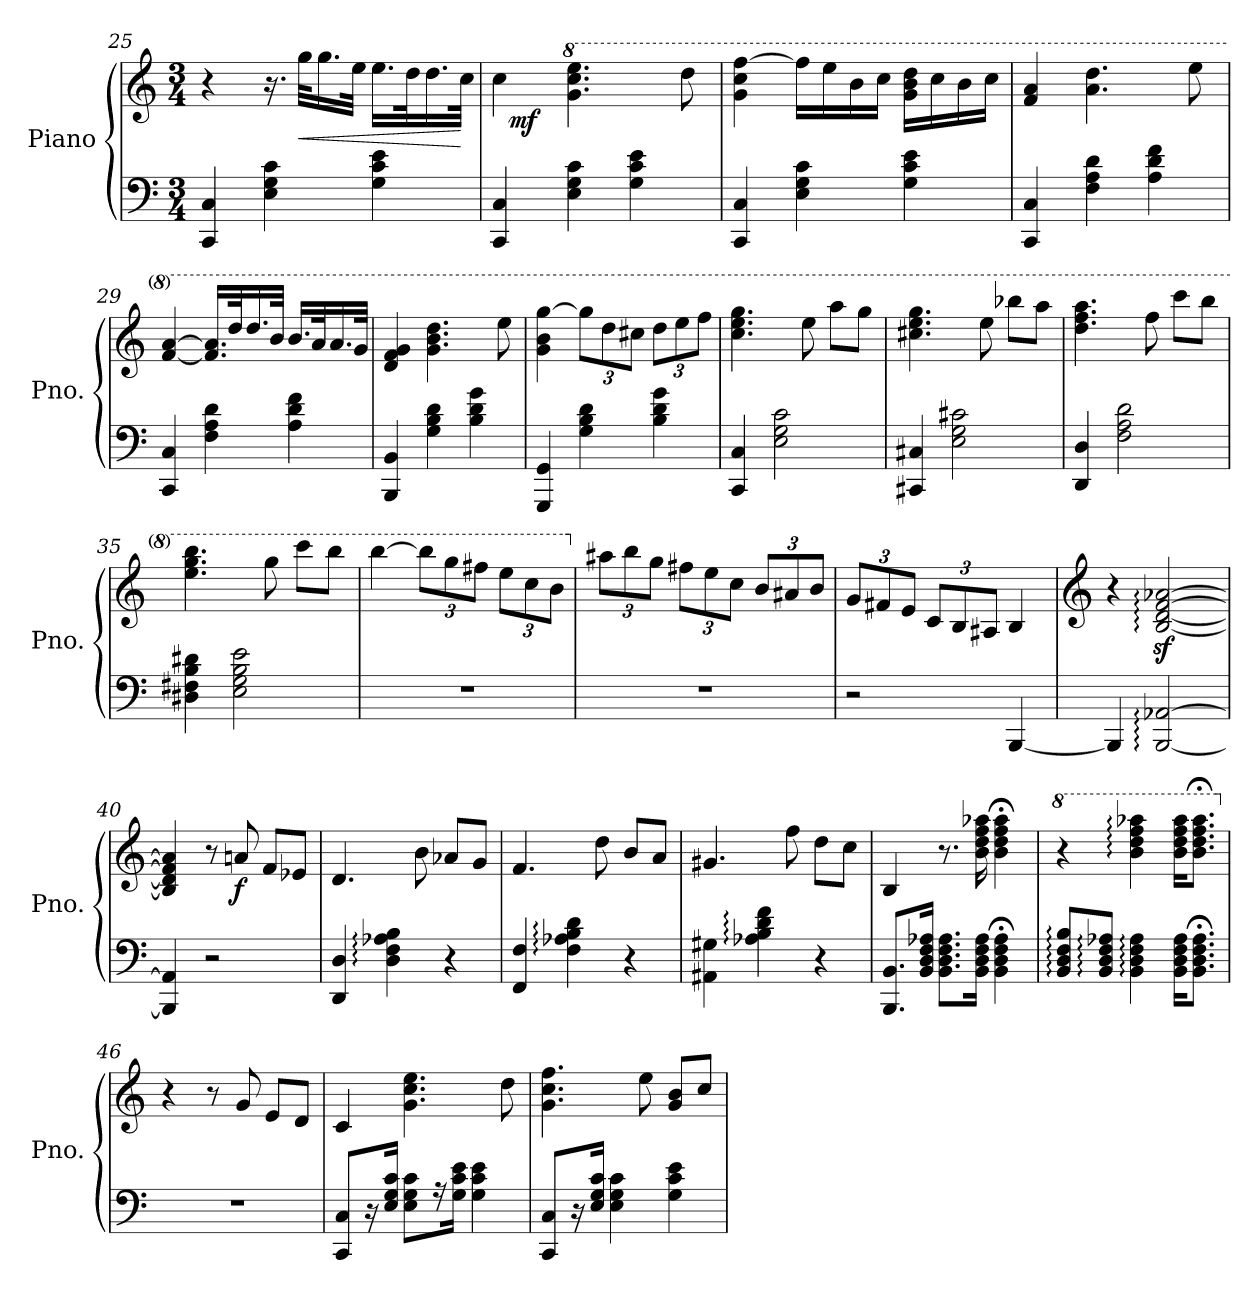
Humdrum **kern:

**kern	**kern	**dynam
*part1	*part1	*part1
*staff2	*staff1	*staff1/2
*I"Piano	*	*
*I'Pno.	*	*
!!LO:PB:g=z
*clefF4	*clefG2	*
*k[]	*k[]	*
*M3/4	*M3/4	*
=25	=25	=25
4CC/ 4C/	4r	.
4E\ 4G\ 4c\	16.r	.
!	!	!LO:HP:b
.	32gg\KLL	<
.	16.gg\	.
.	32ee\JJk	.
4G\ 4c\ 4e\	16.ee\LL	.
.	32dd\K	.
.	16.dd\	.
.	32cc\JJk	[
=26	=26	=26
*	*^	*
4CC/ 4C/	4cc\	32ryy	.
!	!	!	!LO:DY:b
.	.	2ryy	mf
*	*8va	*	*
4E\ 4G\ 4c\	4.gg\ 4.ccc\ 4.eee\	.	.
4G\ 4c\ 4e\	.	.	.
.	.	8..ryy	.
.	8ddd\	.	.
*	*v	*v	*
=27	=27	=27
4CC/ 4C/	4gg\ 4ccc\ [4fff\	.
4E\ 4G\ 4c\	16fff\LL]	.
.	16eee\	.
.	16bb\	.
.	16ccc\JJ	.
4G\ 4c\ 4e\	16gg\ 16bb\ 16ddd\LL	.
.	16ccc\	.
.	16bb\	.
.	16ccc\JJ	.
=28	=28	=28
4CC/ 4C/	4ff/ 4aa/	.
4F\ 4A\ 4d\	4.aa\ 4.ddd\	.
4A\ 4d\ 4f\	.	.
.	8eee\	.
!!LO:LB:g=z
=29	=29	=29
4CC/ 4C/	[4ff/ [4aa/	.
4F\ 4A\ 4d\	16.ff/] 16.aa/]LL	.
.	32ddd/K	.
.	16.ddd/	.
.	32bb/JJk	.
4A\ 4d\ 4f\	16.bb/LL	.
.	32aa/K	.
.	16.aa/	.
.	32gg/JJk	.
=30	=30	=30
4BBB/ 4BB/	4dd/ 4ff/ 4gg/	.
4G\ 4B\ 4d\	4.gg\ 4.bb\ 4.ddd\	.
4B\ 4d\ 4g\	.	.
.	8eee\	.
=31	=31	=31
4GGG/ 4GG/	4gg\ 4bb\ [4ggg\	.
*	*Xbrackettup	*
4G\ 4B\ 4d\	12ggg\L]	.
.	12ddd\	.
.	12ccc#X\J	.
4B\ 4d\ 4g\	12ddd\L	.
.	12eee\	.
.	12fff\J	.
=32	=32	=32
4CC/ 4C/	4.ccc\ 4.eee\ 4.ggg\	.
2E\ 2G\ 2c\	.	.
.	8eee\	.
.	8aaa\L	.
.	8ggg\J	.
!!LO:LB:g=z
=33	=33	=33
4CC#X/ 4C#X/	4.ccc#X\ 4.eee\ 4.ggg\	.
2E\ 2G\ 2c#X\	.	.
.	8eee\	.
.	8bbb-X\L	.
.	8aaa\J	.
=34	=34	=34
4DD/ 4D/	4.ddd\ 4.fff\ 4.aaa\	.
2F\ 2A\ 2d\	.	.
.	8fff\	.
.	8cccc\L	.
.	8bbb\J	.
=35	=35	=35
4D#X\ 4F#X\ 4B\ 4d#X\	4.eee\ 4.ggg\ 4.bbb\	.
2E\ 2G\ 2B\ 2e\	.	.
.	8ggg\	.
.	8cccc\L	.
.	8bbb\J	.
=36	=36	=36
2.r	[4bbb\	.
.	12bbb\L]	.
.	12ggg\	.
.	12fff#X\J	.
.	12eee\L	.
.	12ccc\	.
.	12bb\J	.
!!LO:LB:g=z
=37	=37	=37
*	*X8va	*
2.r	12aa#X\L	.
.	12bb\	.
.	12gg\J	.
.	12ff#X\L	.
.	12ee\	.
.	12cc\J	.
.	12b/L	.
.	12a#X/	.
.	12b/J	.
=38	=38	=38
2r	12g/L	.
.	12f#X/	.
.	12e/J	.
.	12c/L	.
.	12B/	.
.	12A#X/J	.
[4BBB/	4B/	.
=39	=39	=39
*	*clefG2	*
4BBB/]	4r	.
[2BBB/: [2AA-X/:	[2B/z<: [2d/z<: [2f/z<: [2a-X/z<:	.
!!LO:LB:g=z
=40	=40	=40
4BBB/] 4AA-/]	4B/] 4d/] 4f/] 4a-/]	.
2r	8r	.
!	!	!LO:DY:b
.	8an/	f
.	8f/L	.
.	8e-X/J	.
=41	=41	=41
4DD/ 4D/	4.d/	.
4D\: 4F\: 4A-X\: 4B\:	.	.
.	8b\	.
4r	8a-X/L	.
.	8g/J	.
=42	=42	=42
4FF/ 4F/	4.f/	.
4F\: 4A-X\: 4B\: 4d\:	.	.
.	8dd\	.
4r	8b/L	.
.	8a/J	.
=43	=43	=43
4AA#X\ 4G#X\	4.g#X/	.
4A-X\: 4B\: 4d\: 4f\:	.	.
.	8ff\	.
4r	8dd\L	.
.	8cc\J	.
!!LO:PB:g=z
=44	=44	=44
8.BBB/ 8.BB/L	4B/	.
16BB/ 16D/ 16F/ 16A-X/Jk	.	.
8.BB\ 8.D\ 8.F\ 8.A-\L	8.r	.
16BB\ 16D\ 16F\ 16A-\Jk	16b\ 16dd\ 16ff\ 16aa-X\	.
4BB\;< 4D\;< 4F\;< 4A-\;<	4b\;< 4dd\;< 4ff\;< 4aa-\;<	.
=45	=45	=45
*	*8va	*
8BB/: 8D/: 8F/: 8B/:L	4r	.
*8va	*	*
8B/: 8d/: 8f/: 8a-X/:J	.	.
4B\: 4d\: 4f\: 4a-\:	4bb\: 4ddd\: 4fff\: 4aaa-X\:	.
16B\ 16d\ 16f\ 16a-\KL	16bb\ 16ddd\ 16fff\ 16aaa-\KL	.
8.B\;< 8.d\;< 8.f\;< 8.a-\;<J	8.bb\;< 8.ddd\;< 8.fff\;< 8.aaa-\;<J	.
=46	=46	=46
*X8va	*	*
*	*X8va	*
2.r	4r	.
.	8r	.
.	8g/	.
.	8e/L	.
.	8d/J	.
=47	=47	=47
8CC/ 8C/L	4c/	.
16r	.	.
16E/ 16G/ 16c/Jk	.	.
8E\ 8G\ 8c\L	4.g\ 4.cc\ 4.ee\	.
16r	.	.
16G\ 16c\ 16e\Jk	.	.
4G\ 4c\ 4e\	.	.
.	8dd\	.
!!LO:LB:g=z
=48	=48	=48
8CC/ 8C/L	4.g\ 4.cc\ 4.ff\	.
16r	.	.
16E/ 16G/ 16c/Jk	.	.
4E\ 4G\ 4c\	.	.
.	8ee\	.
4G\ 4c\ 4e\	8g/ 8b/L	.
.	8cc/J	.
=	=	=
*-	*-	*-
